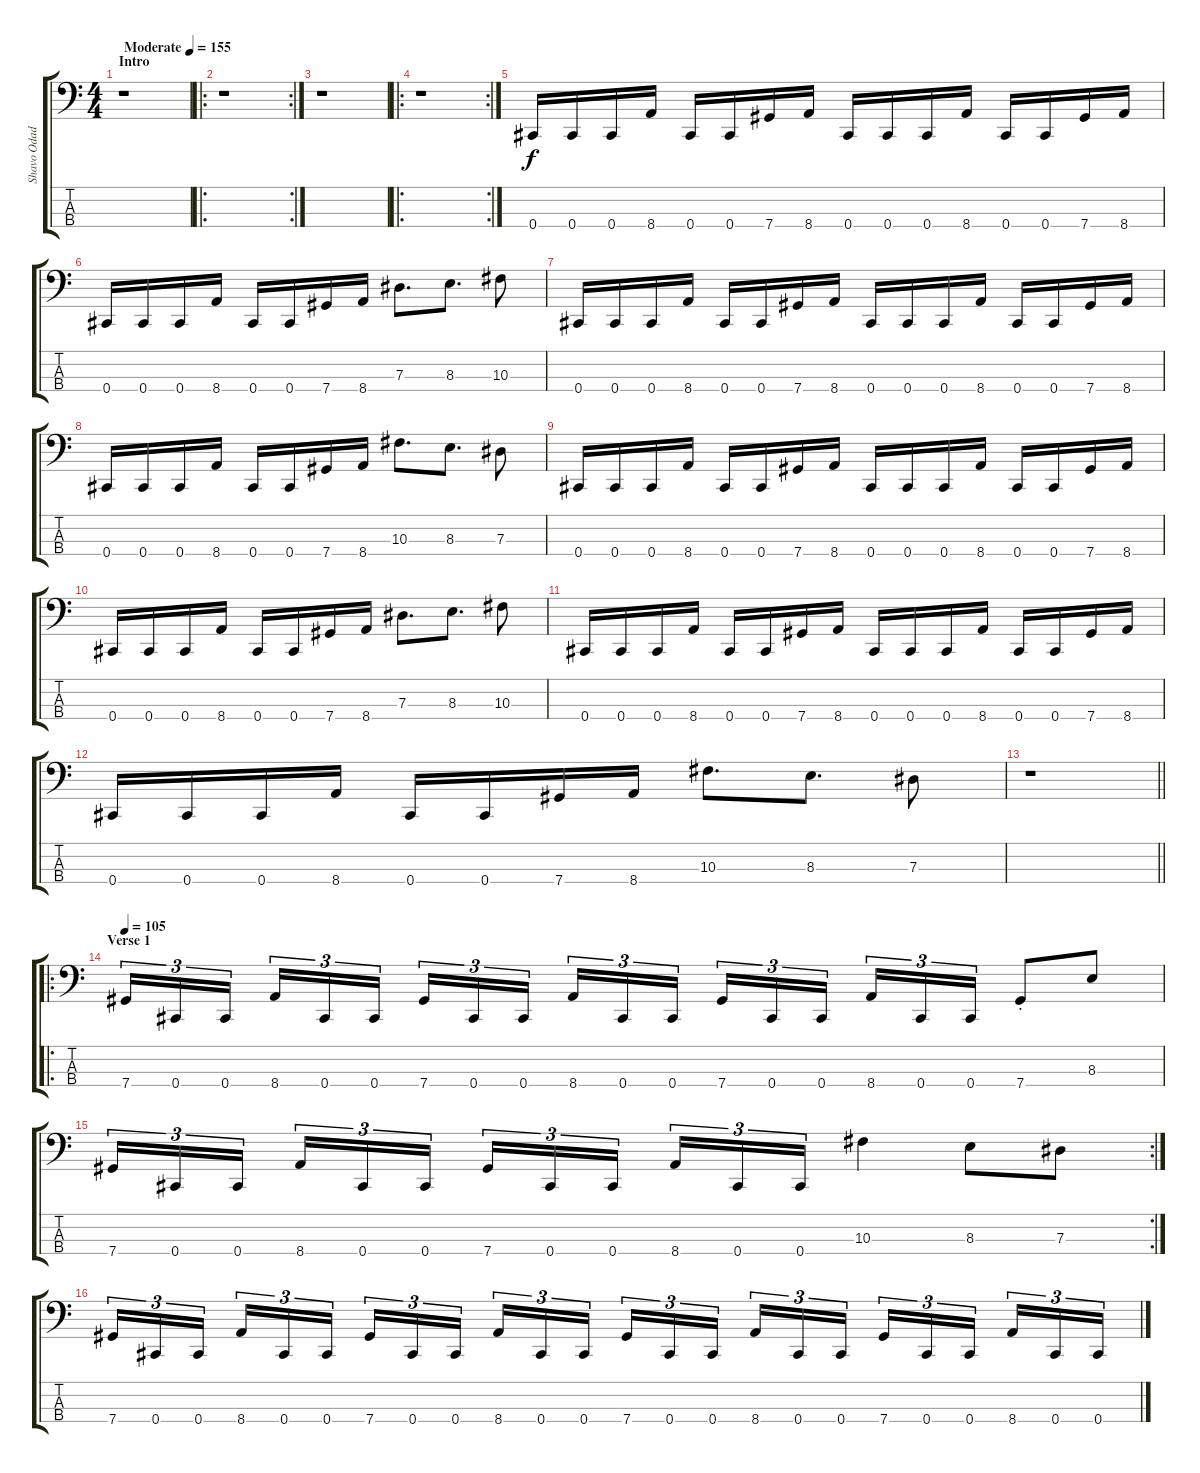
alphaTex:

\track ("Shavo Odadjian" "Shavo Odad") {instrument electricbassfinger}
\staff {score tabs}
\tuning (Gb2 Db2 Ab1 Db1) {hide}
\ts (4 4)
\section ("" "Intro")
\tempo (155 "Moderate")
\clef f4
\ks c
r.1{dy f instrument electricbassfinger} |
\ro
\rc 2
r.1 |
r.1 |
\ro
\rc 2
r.1 |
0.4.16 0.4.16 0.4.16 8.4.16 0.4.16 0.4.16 7.4.16 8.4.16 0.4.16 0.4.16 0.4.16 8.4.16 0.4.16 0.4.16 7.4.16 8.4.16 |
0.4.16 0.4.16 0.4.16 8.4.16 0.4.16 0.4.16 7.4.16 8.4.16 7.3.8{d} 8.3.8{d} 10.3.8 |
0.4.16 0.4.16 0.4.16 8.4.16 0.4.16 0.4.16 7.4.16 8.4.16 0.4.16 0.4.16 0.4.16 8.4.16 0.4.16 0.4.16 7.4.16 8.4.16 |
0.4.16 0.4.16 0.4.16 8.4.16 0.4.16 0.4.16 7.4.16 8.4.16 10.3.8{d} 8.3.8{d} 7.3.8 |
0.4.16 0.4.16 0.4.16 8.4.16 0.4.16 0.4.16 7.4.16 8.4.16 0.4.16 0.4.16 0.4.16 8.4.16 0.4.16 0.4.16 7.4.16 8.4.16 |
0.4.16 0.4.16 0.4.16 8.4.16 0.4.16 0.4.16 7.4.16 8.4.16 7.3.8{d} 8.3.8{d} 10.3.8 |
0.4.16 0.4.16 0.4.16 8.4.16 0.4.16 0.4.16 7.4.16 8.4.16 0.4.16 0.4.16 0.4.16 8.4.16 0.4.16 0.4.16 7.4.16 8.4.16 |
0.4.16 0.4.16 0.4.16 8.4.16 0.4.16 0.4.16 7.4.16 8.4.16 10.3.8{d} 8.3.8{d} 7.3.8 |
\barLineRight lightlight
r.1 |
\ro
\section ("" "Verse 1")
\tempo 105
7.4.16{tu (3 2)} 0.4.16{tu (3 2)} 0.4.16{tu (3 2) beam splitsecondary} 8.4.16{tu (3 2)} 0.4.16{tu (3 2)} 0.4.16{tu (3 2)} 7.4.16{tu (3 2)} 0.4.16{tu (3 2)} 0.4.16{tu (3 2) beam splitsecondary} 8.4.16{tu (3 2)} 0.4.16{tu (3 2)} 0.4.16{tu (3 2)} 7.4.16{tu (3 2)} 0.4.16{tu (3 2)} 0.4.16{tu (3 2) beam splitsecondary} 8.4.16{tu (3 2)} 0.4.16{tu (3 2)} 0.4.16{tu (3 2)} 7.4{st}.8 8.3.8 |
\rc 2
7.4.16{tu (3 2)} 0.4.16{tu (3 2)} 0.4.16{tu (3 2) beam splitsecondary} 8.4.16{tu (3 2)} 0.4.16{tu (3 2)} 0.4.16{tu (3 2)} 7.4.16{tu (3 2)} 0.4.16{tu (3 2)} 0.4.16{tu (3 2) beam splitsecondary} 8.4.16{tu (3 2)} 0.4.16{tu (3 2)} 0.4.16{tu (3 2)} 10.3.4 8.3.8 7.3.8 |
7.4.16{tu (3 2)} 0.4.16{tu (3 2)} 0.4.16{tu (3 2) beam splitsecondary} 8.4.16{tu (3 2)} 0.4.16{tu (3 2)} 0.4.16{tu (3 2)} 7.4.16{tu (3 2)} 0.4.16{tu (3 2)} 0.4.16{tu (3 2) beam splitsecondary} 8.4.16{tu (3 2)} 0.4.16{tu (3 2)} 0.4.16{tu (3 2)} 7.4.16{tu (3 2)} 0.4.16{tu (3 2)} 0.4.16{tu (3 2) beam splitsecondary} 8.4.16{tu (3 2)} 0.4.16{tu (3 2)} 0.4.16{tu (3 2)} 7.4.16{tu (3 2)} 0.4.16{tu (3 2)} 0.4.16{tu (3 2) beam splitsecondary} 8.4.16{tu (3 2)} 0.4.16{tu (3 2)} 0.4.16{tu (3 2)}
